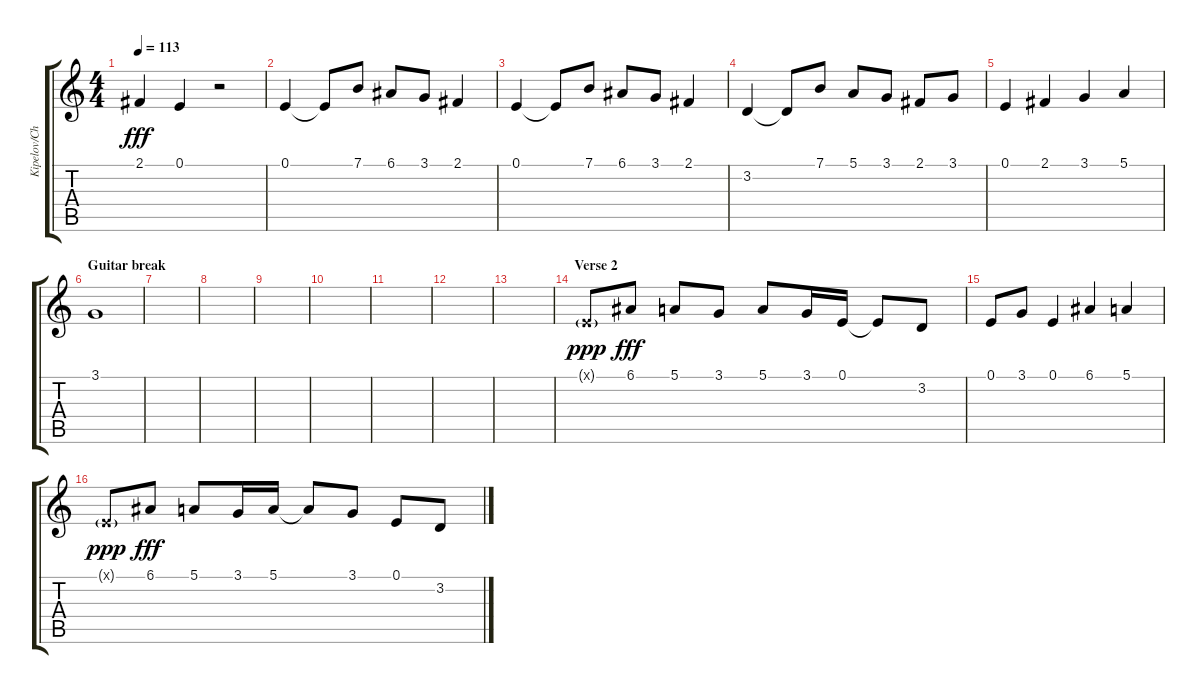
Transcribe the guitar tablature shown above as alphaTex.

\track ("Kipelov/Choir/Flute" "Kipelov/Ch") {instrument tenorsax}
\staff {score tabs}
\tuning (E4 B3 G3 D3 A2 E2) {hide}
\ts (4 4)
\tempo 113
\clef g2
\ks c
2.1.4{dy fff} 0.1.4 r.2 |
0.1.4 0.1{t}.8 7.1.8 6.1.8 3.1.8 2.1.4 |
0.1.4 0.1{t}.8 7.1.8 6.1.8 3.1.8 2.1.4 |
3.2.4 3.2{t}.8 7.1.8 5.1.8 3.1.8 2.1.8 3.1.8 |
0.1.4 2.1.4 3.1.4 5.1.4 |
\section ("" "Guitar break")
3.1.1 |
|
|
|
|
|
|
|
\section ("" "Verse 2")
0.1{g x}.8{dy ppp} 6.1.8{dy fff} 5.1.8 3.1.8 5.1.8 3.1.16 0.1.16 0.1{t}.8 3.2.8 |
0.1.8 3.1.8 0.1.4 6.1.4 5.1.4 |
0.1{g x}.8{dy ppp} 6.1.8{dy fff} 5.1.8 3.1.16 5.1.16 5.1{t}.8 3.1.8 0.1.8 3.2.8
